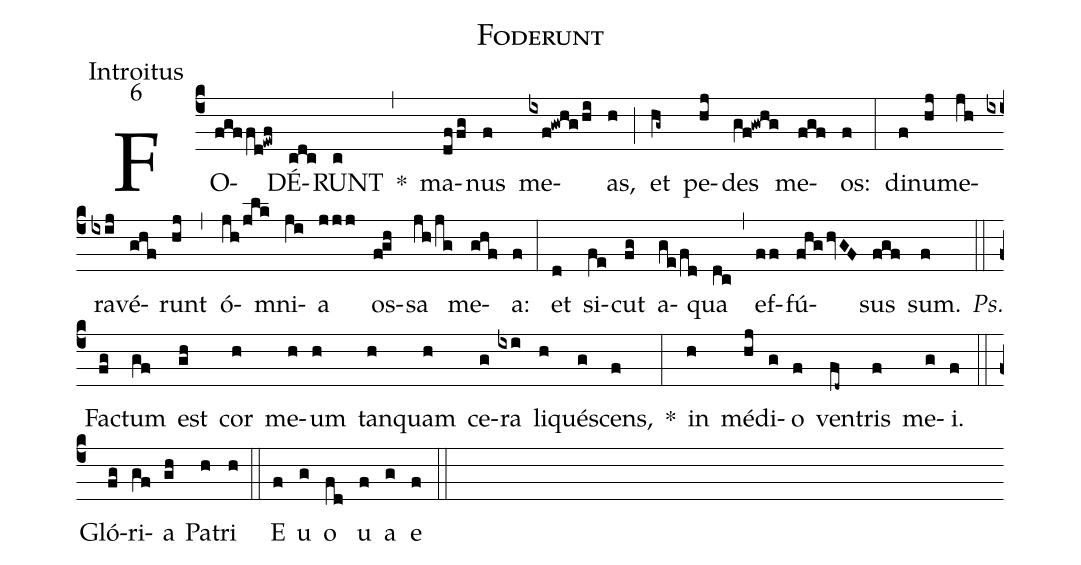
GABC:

name:Foderunt;
office-part:Introitus;
mode:6;
%%
(c4) FO(fgffd!ewf)DÉ(cdc)RUNT(c) *(,) ma(dffg)nus(f) me(ixf!gwhg/hi)as,(h) (;) et(hg~) pe(hj)des(gf!gwhg) me(fgf)os:(f) (:) di(f)nu(hj)me(jh)ra(ixij)vé(ghf)runt(hj) (,) ó(jh/jlk)mni(ji)a(jjj) os(f!gh)sa(jh/jg) me(ghf)a:(f) (:) et(d) si(fe)cut(fg) a(ge/fd)qua(dc) (,) ef(ff)fú(fhg/hvGF)sus(fgf) sum.(f) <i>Ps.</i>(::) Fa(fg)ctum(gf) est(gh) cor(h) me(h)um(h) tan(h)quam(h) ce(g)ra(ixi) li(h)qué(g)scens,(f) *(:) in(h) mé(hj)di(g)o(f) ven(fd~)tris(f) me(g)i.(f) (::) Gló(fg)ri(gf)a(gh) Pa(h)tri(h) (::) E(f) u(g) o(fd) u(f) a(g) e(f) (::)
